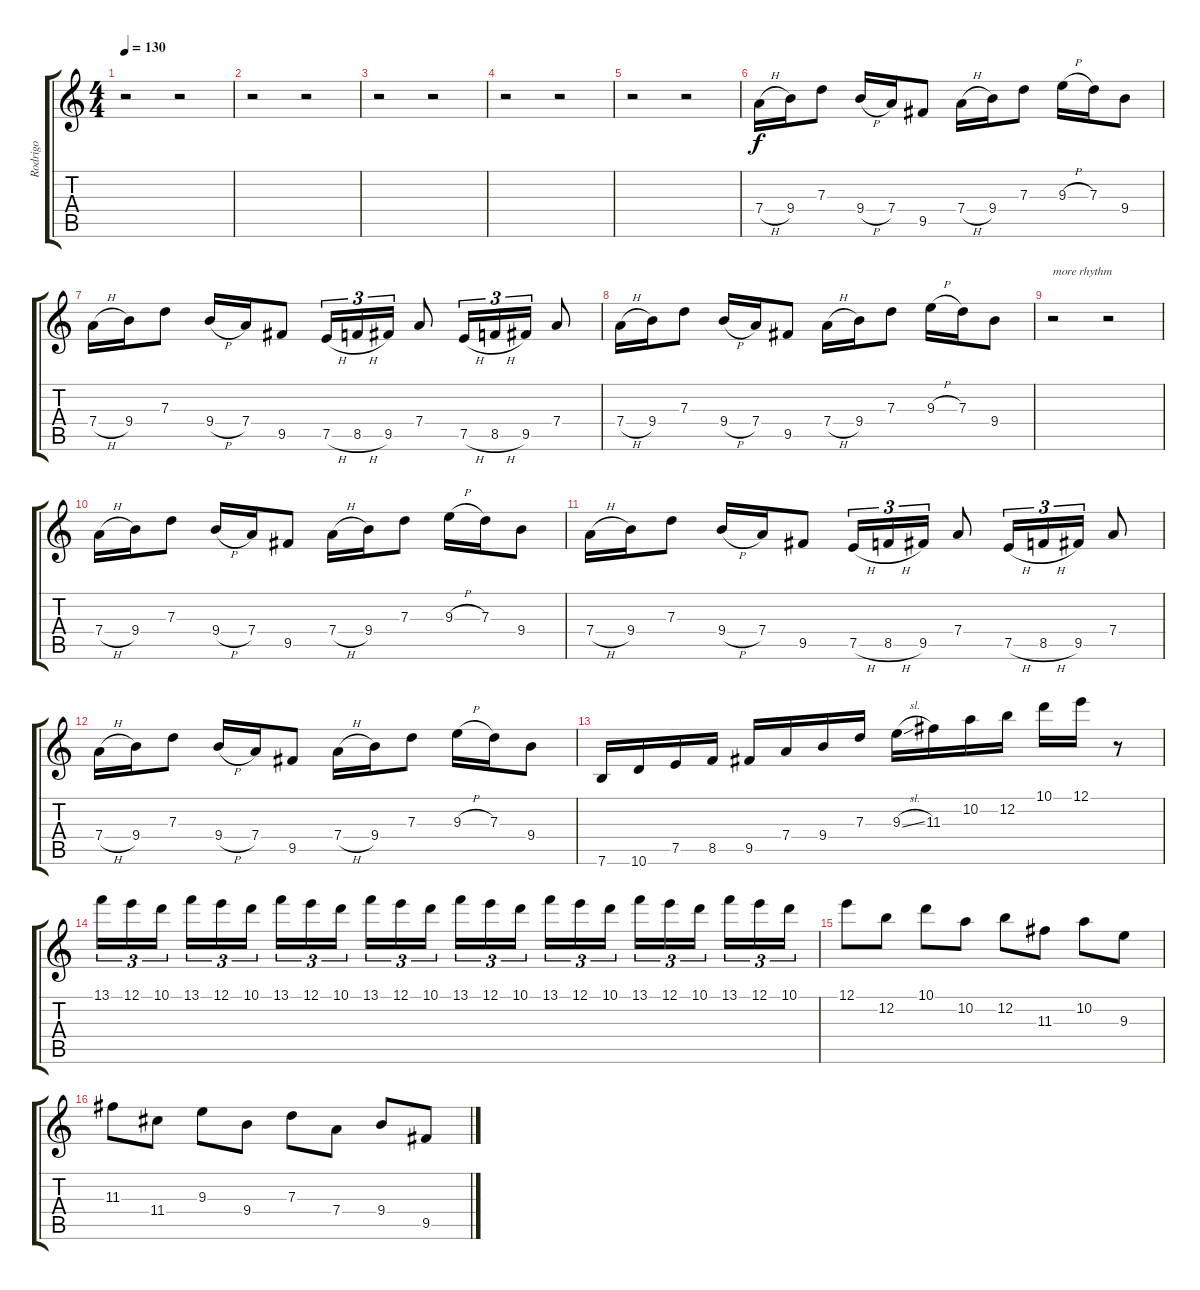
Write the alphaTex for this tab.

\track ("Rodrigo" "Rodrigo") {instrument acousticguitarsteel}
\staff {score tabs}
\tuning (E4 B3 G3 D3 A2 E2) {hide}
\ts (4 4)
\tempo 130
\clef g2
\ks c
r.2{dy f} r.2 |
r.2 r.2 |
r.2 r.2 |
r.2 r.2 |
r.2 r.2 |
7.4{h}.16 9.4.16 7.3.8 9.4{h}.16 7.4.16 9.5.8 7.4{h}.16 9.4.16 7.3.8 9.3{h}.16 7.3.16 9.4.8 |
7.4{h}.16 9.4.16 7.3.8 9.4{h}.16 7.4.16 9.5.8 7.5{h}.16{tu (3 2)} 8.5{h}.16{tu (3 2)} 9.5.16{tu (3 2)} 7.4.8 7.5{h}.16{tu (3 2)} 8.5{h}.16{tu (3 2)} 9.5.16{tu (3 2)} 7.4.8 |
7.4{h}.16 9.4.16 7.3.8 9.4{h}.16 7.4.16 9.5.8 7.4{h}.16 9.4.16 7.3.8 9.3{h}.16 7.3.16 9.4.8 |
r.2{txt "more rhythm"} r.2 |
7.4{h}.16 9.4.16 7.3.8 9.4{h}.16 7.4.16 9.5.8 7.4{h}.16 9.4.16 7.3.8 9.3{h}.16 7.3.16 9.4.8 |
7.4{h}.16 9.4.16 7.3.8 9.4{h}.16 7.4.16 9.5.8 7.5{h}.16{tu (3 2)} 8.5{h}.16{tu (3 2)} 9.5.16{tu (3 2)} 7.4.8 7.5{h}.16{tu (3 2)} 8.5{h}.16{tu (3 2)} 9.5.16{tu (3 2)} 7.4.8 |
7.4{h}.16 9.4.16 7.3.8 9.4{h}.16 7.4.16 9.5.8 7.4{h}.16 9.4.16 7.3.8 9.3{h}.16 7.3.16 9.4.8 |
7.6.16 10.6.16 7.5.16 8.5.16 9.5.16 7.4.16 9.4.16 7.3.16 9.3{sl}.16 11.3.16 10.2.16 12.2.16 10.1.16 12.1.16 r.8 |
13.1.16{tu (3 2)} 12.1.16{tu (3 2)} 10.1.16{tu (3 2) beam splitsecondary} 13.1.16{tu (3 2)} 12.1.16{tu (3 2)} 10.1.16{tu (3 2)} 13.1.16{tu (3 2)} 12.1.16{tu (3 2)} 10.1.16{tu (3 2) beam splitsecondary} 13.1.16{tu (3 2)} 12.1.16{tu (3 2)} 10.1.16{tu (3 2)} 13.1.16{tu (3 2)} 12.1.16{tu (3 2)} 10.1.16{tu (3 2) beam splitsecondary} 13.1.16{tu (3 2)} 12.1.16{tu (3 2)} 10.1.16{tu (3 2)} 13.1.16{tu (3 2)} 12.1.16{tu (3 2)} 10.1.16{tu (3 2) beam splitsecondary} 13.1.16{tu (3 2)} 12.1.16{tu (3 2)} 10.1.16{tu (3 2)} |
12.1.8 12.2.8 10.1.8 10.2.8 12.2.8 11.3.8 10.2.8 9.3.8 |
11.3.8 11.4.8 9.3.8 9.4.8 7.3.8 7.4.8 9.4.8 9.5.8
